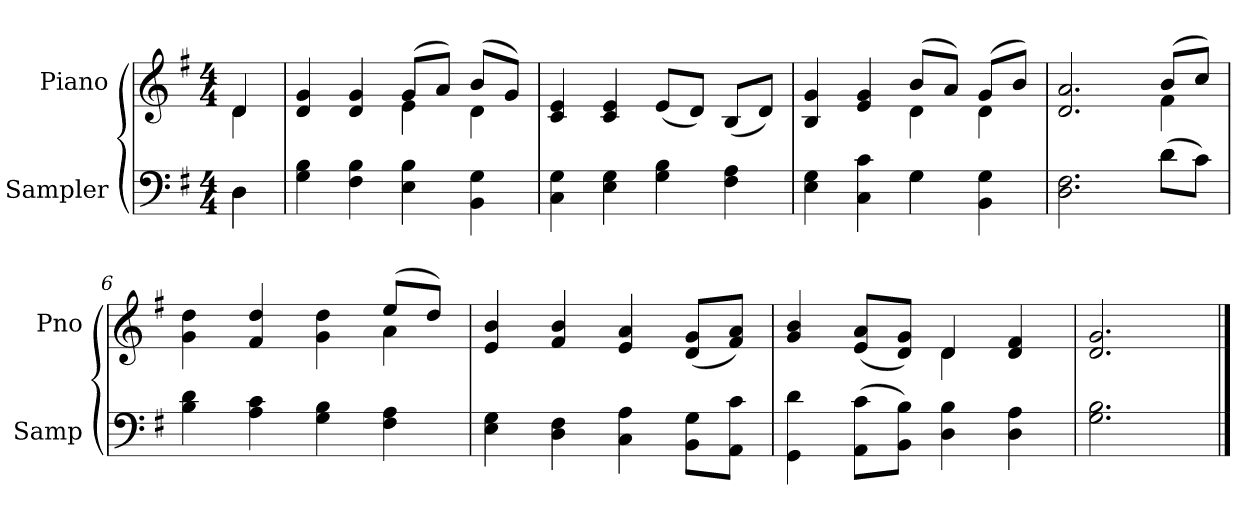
**kern	**kern
*part2	*part1
*staff2	*staff1
*I"Sampler	*I"Piano
*I'Samp	*I'Pno
*clefF4	*clefG2
*k[f#]	*k[f#]
*G:	*G:
*M4/4	*M4/4
=1	=1
*^	*^
4D\	4D	4d/	4d
*v	*v	*	*
=2	=2	=2
4G 4B	4d 4g	2ryy
4F# 4B	4d 4g	.
4E 4B	(8g/L	4e
.	8a/J)	.
4BB 4G	(8b/L	4d
.	8g/J)	.
*	*v	*v
=3	=3
4C 4G	4c 4e
4E 4G	4c 4e
4G 4B	(8e/L
.	8d/J)
4F# 4A	(8B/L
.	8d/J)
=4	=4
*^	*^
4E 4G	2ryy	4B 4g	2ryy
4C 4c	.	4e 4g	.
4G\	4G	(8b/L	4d
.	.	8a/J)	.
4BB 4G	4ryy	(8g/L	4d
.	.	8b/J)	.
=5	=5	=5	=5
2.D 2.F#	2.ryy	2.d 2.a	2.ryy
(8d\L	4d	(8b/L	4f#
8c\J)	.	8cc/J)	.
*v	*v	*	*
=6	=6	=6
4B 4d	4g 4dd	2.ryy
4A 4c	4f# 4dd	.
4G 4B	4g 4dd	.
4F# 4A	(8ee/L	4a
.	8dd/J)	.
*	*v	*v
=7	=7
4E 4G	4e 4b
4D 4F#	4f# 4b
4C 4A	4e 4a
8BB\ 8G\L	(8d/ 8g/L
8AA\ 8c\J	8f#/ 8a/J)
=8	=8
*	*^
4GG 4d	4g 4b	2ryy
(8AA\ 8c\L	(8e/ 8a/L	.
8BB\ 8B\J)	8d/ 8g/J)	.
4D 4B	4d/	4d
4D 4A	4d 4f#	4ryy
*	*v	*v
=9	=9
2.G 2.B	2.d 2.g
==	==
*-	*-
